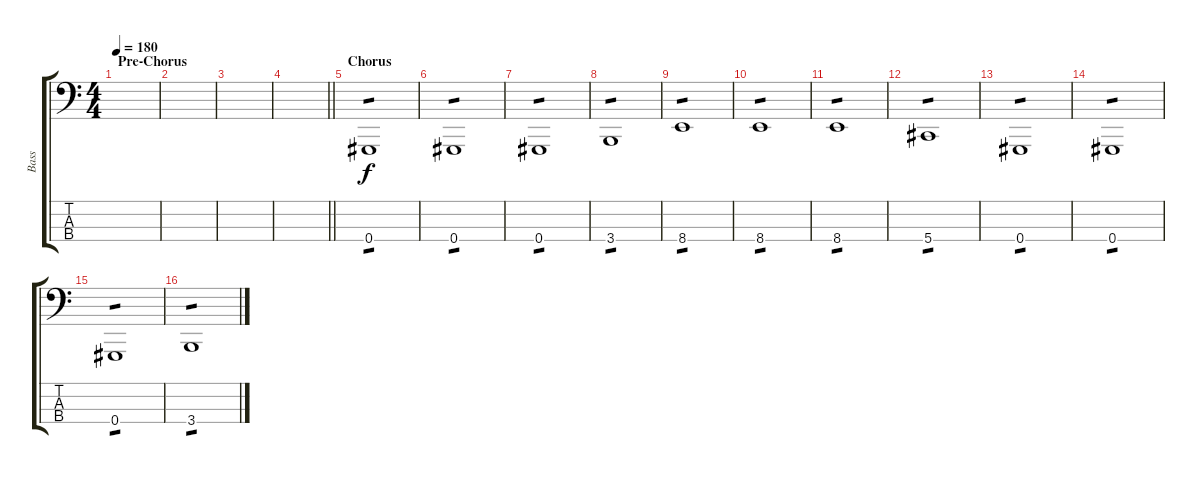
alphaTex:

\track ("Bass" "Bass") {instrument electricbassfinger}
\staff {score tabs}
\tuning (Db2 Ab1 Eb1 Ab0) {hide}
\ts (4 4)
\section ("" "Pre-Chorus")
\tempo 180
\clef f4
\ks c
|
|
|
\barLineRight lightlight
|
\section ("" "Chorus")
0.4.1{tp 1} |
0.4.1{tp 1} |
0.4.1{tp 1} |
3.4.1{tp 1} |
8.4.1{tp 1} |
8.4.1{tp 1} |
8.4.1{tp 1} |
5.4.1{tp 1} |
0.4.1{tp 1} |
0.4.1{tp 1} |
0.4.1{tp 1} |
3.4.1{tp 1}
